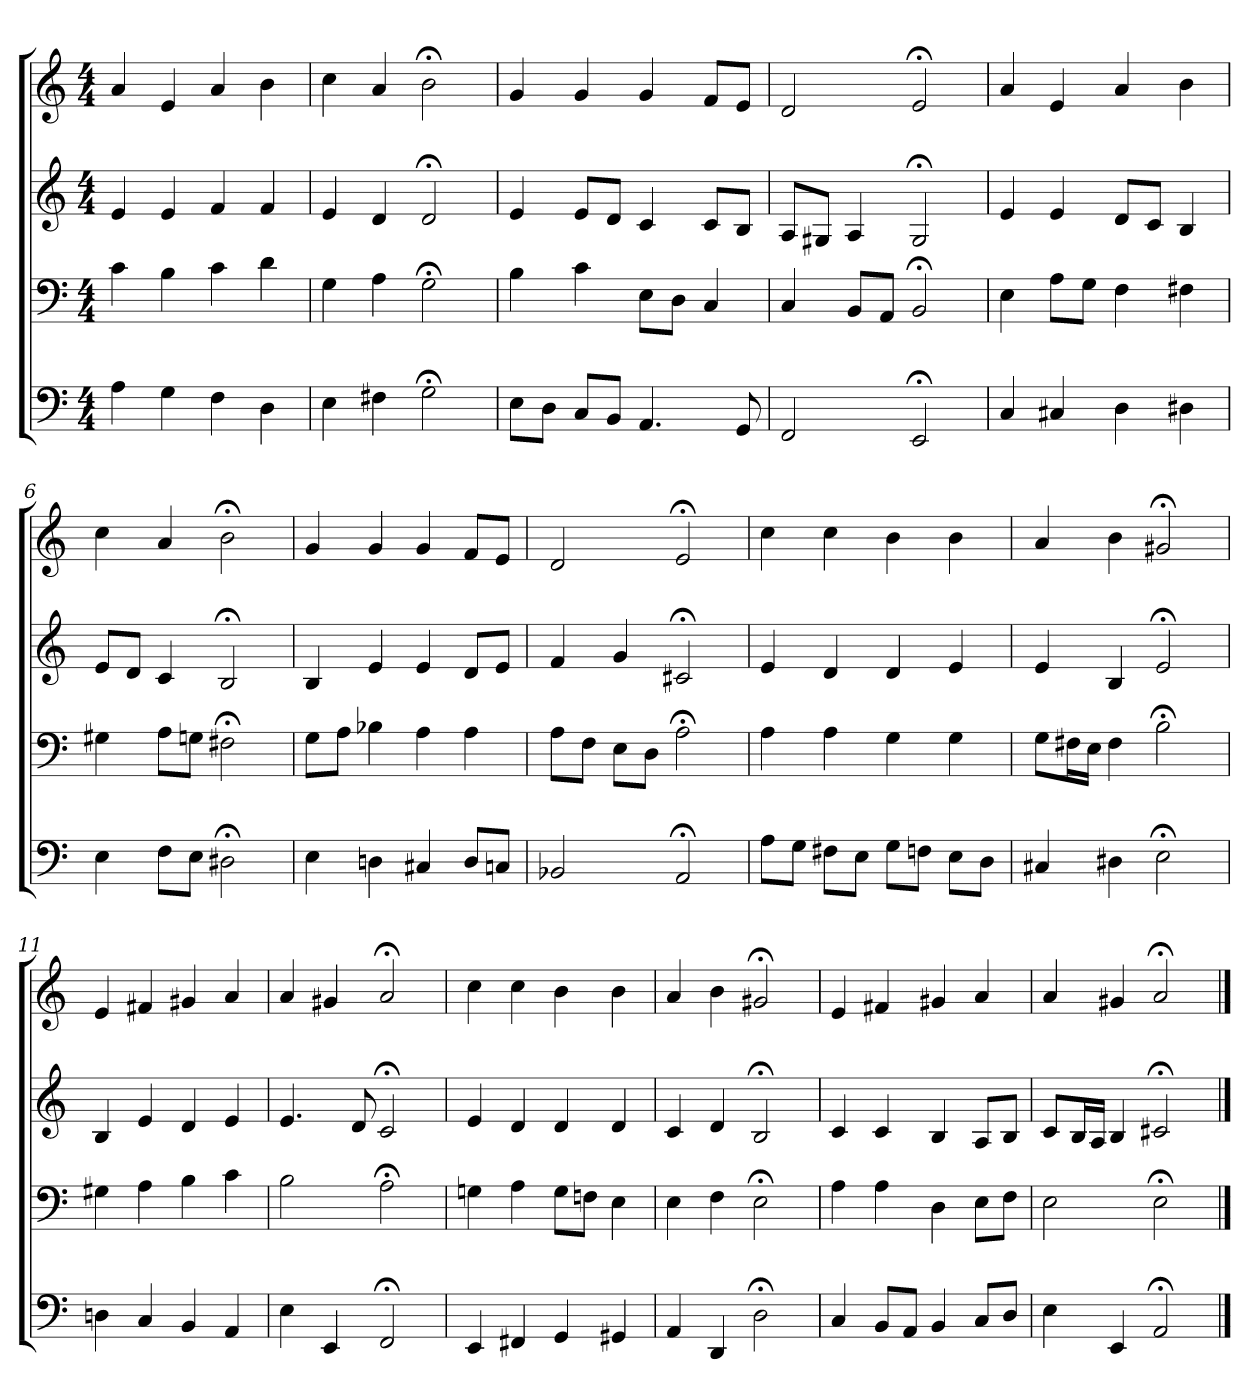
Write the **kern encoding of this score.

**kern	**kern	**kern	**kern
*part4	*part3	*part2	*part1
*staff4	*staff3	*staff2	*staff1
*clefF4	*clefF4	*clefG2	*clefG2
*k[]	*k[]	*k[]	*k[]
*C:	*C:	*C:	*a:
*M4/4	*M4/4	*M4/4	*M4/4
=1	=1	=1	=1
4A	4c	4e	4a
4G	4B	4e	4e
4F	4c	4f	4a
4D	4d	4f	4b
=2	=2	=2	=2
4E	4G	4e	4cc
4F#X	4A	4d	4a
2G;<	2G;<	2d;<	2b;<
=3	=3	=3	=3
8E\L	4B	4e	4g
8D\J	.	.	.
8C/L	4c	8e/L	4g
8BB/J	.	8d/J	.
4.AA	8E\L	4c	4g
.	8D\J	.	.
.	4C	8c/L	8f/L
8GG	.	8B/J	8e/J
=4	=4	=4	=4
2FF	4C	8A/L	2d
.	.	8G#X/J	.
.	8BB/L	4A	.
.	8AA/J	.	.
2EE;<	2BB;<	2G#;<	2e;<
=5	=5	=5	=5
4C	4E	4e	4a
4C#X	8A\L	4e	4e
.	8G\J	.	.
4D	4F	8d/L	4a
.	.	8c/J	.
4D#X	4F#X	4B	4b
=6	=6	=6	=6
4E	4G#X	8e/L	4cc
.	.	8d/J	.
8F\L	8A\L	4c	4a
8E\J	8Gn\J	.	.
2D#X;<	2F#X;<	2B;<	2b;<
=7	=7	=7	=7
4E	8G\L	4B	4g
.	8A\J	.	.
4Dn	4B-X	4e	4g
4C#X	4A	4e	4g
8D/L	4A	8d/L	8f/L
8Cn/J	.	8e/J	8e/J
=8	=8	=8	=8
2BB-X	8A\L	4f	2d
.	8F\J	.	.
.	8E\L	4g	.
.	8D\J	.	.
2AA;<	2A;<	2c#X;<	2e;<
=9	=9	=9	=9
8A\L	4A	4e	4cc
8G\J	.	.	.
8F#X\L	4A	4d	4cc
8E\J	.	.	.
8G\L	4G	4d	4b
8Fn\J	.	.	.
8E\L	4G	4e	4b
8D\J	.	.	.
=10	=10	=10	=10
4C#X	8G\L	4e	4a
.	16F#X\L	.	.
.	16E\JJ	.	.
4D#X	4F#	4B	4b
2E;<	2B;<	2e;<	2g#X;<
=11	=11	=11	=11
4Dn	4G#X	4B	4e
4C	4A	4e	4f#X
4BB	4B	4d	4g#X
4AA	4c	4e	4a
=12	=12	=12	=12
4E	2B	4.e	4a
4EE	.	.	4g#X
.	.	8d	.
2FF;<	2A;<	2c;<	2a;<
=13	=13	=13	=13
4EE	4Gn	4e	4cc
4FF#X	4A	4d	4cc
4GG	8G\L	4d	4b
.	8Fn\J	.	.
4GG#X	4E	4d	4b
=14	=14	=14	=14
4AA	4E	4c	4a
4DD	4F	4d	4b
2D;<	2E;<	2B;<	2g#X;<
=15	=15	=15	=15
4C	4A	4c	4e
8BB/L	4A	4c	4f#X
8AA/J	.	.	.
4BB	4D	4B	4g#X
8C/L	8E\L	8A/L	4a
8D/J	8F\J	8B/J	.
=16	=16	=16	=16
4E	2E	8c/L	4a
.	.	16B/L	.
.	.	16A/JJ	.
4EE	.	4B	4g#X
2AA;<	2E;<	2c#X;<	2a;<
==	==	==	==
*-	*-	*-	*-
